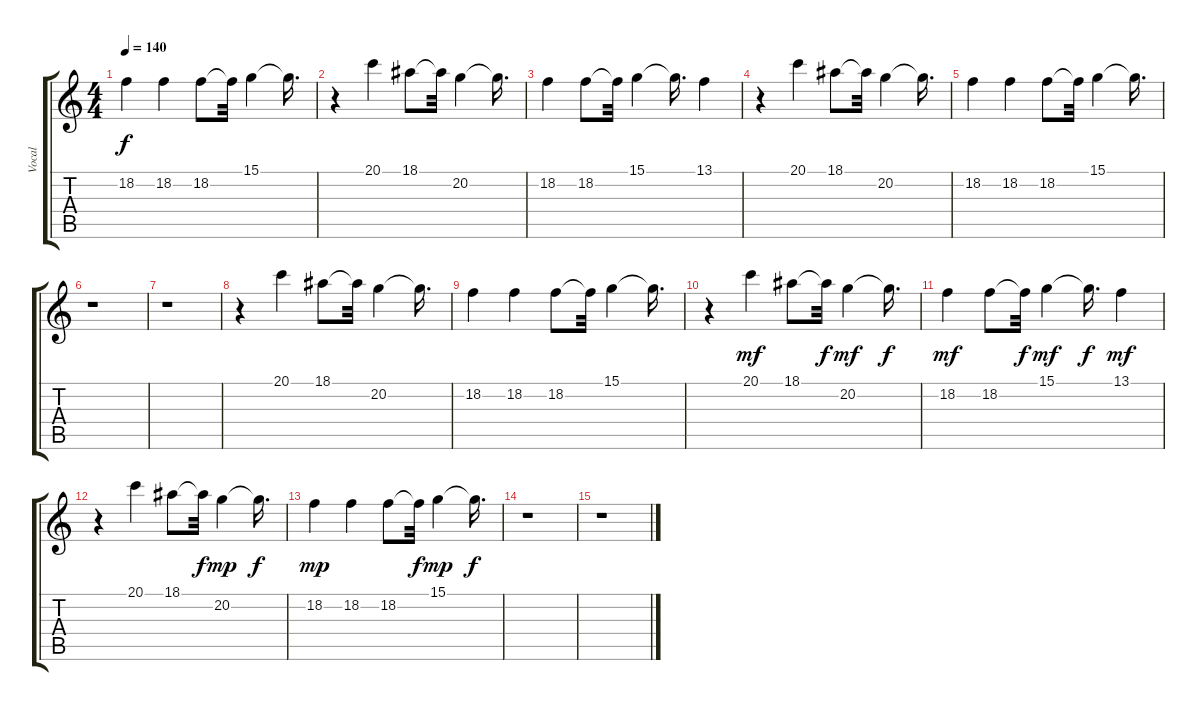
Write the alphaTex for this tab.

\track ("Vocal" "Vocal") {instrument clarinet}
\staff {score tabs}
\tuning (E4 B3 G3 D3 A2 E2) {hide}
\ts (4 4)
\tempo 140
\clef g2
\ks c
18.2.4{dy f} 18.2.4 18.2.8 18.2{t}.32 15.1.4 15.1{t}.16{d} |
r.4 20.1.4 18.1.8 18.1{t}.32 20.2.4 20.2{t}.16{d} |
18.2.4 18.2.8 18.2{t}.32 15.1.4 15.1{t}.16{d} 13.1.4 |
r.4 20.1.4 18.1.8 18.1{t}.32 20.2.4 20.2{t}.16{d} |
18.2.4 18.2.4 18.2.8 18.2{t}.32 15.1.4 15.1{t}.16{d} |
r.1 |
r.1 |
r.4 20.1.4 18.1.8 18.1{t}.32 20.2.4 20.2{t}.16{d} |
18.2.4 18.2.4 18.2.8 18.2{t}.32 15.1.4 15.1{t}.16{d} |
r.4 20.1.4{dy mf} 18.1.8 18.1{t}.32{dy f} 20.2.4{dy mf} 20.2{t}.16{d dy f} |
18.2.4{dy mf} 18.2.8 18.2{t}.32{dy f} 15.1.4{dy mf} 15.1{t}.16{d dy f} 13.1.4{dy mf} |
r.4 20.1.4 18.1.8 18.1{t}.32{dy f} 20.2.4{dy mp} 20.2{t}.16{d dy f} |
18.2.4{dy mp} 18.2.4 18.2.8 18.2{t}.32{dy f} 15.1.4{dy mp} 15.1{t}.16{d dy f} |
r.1 |
r.1
